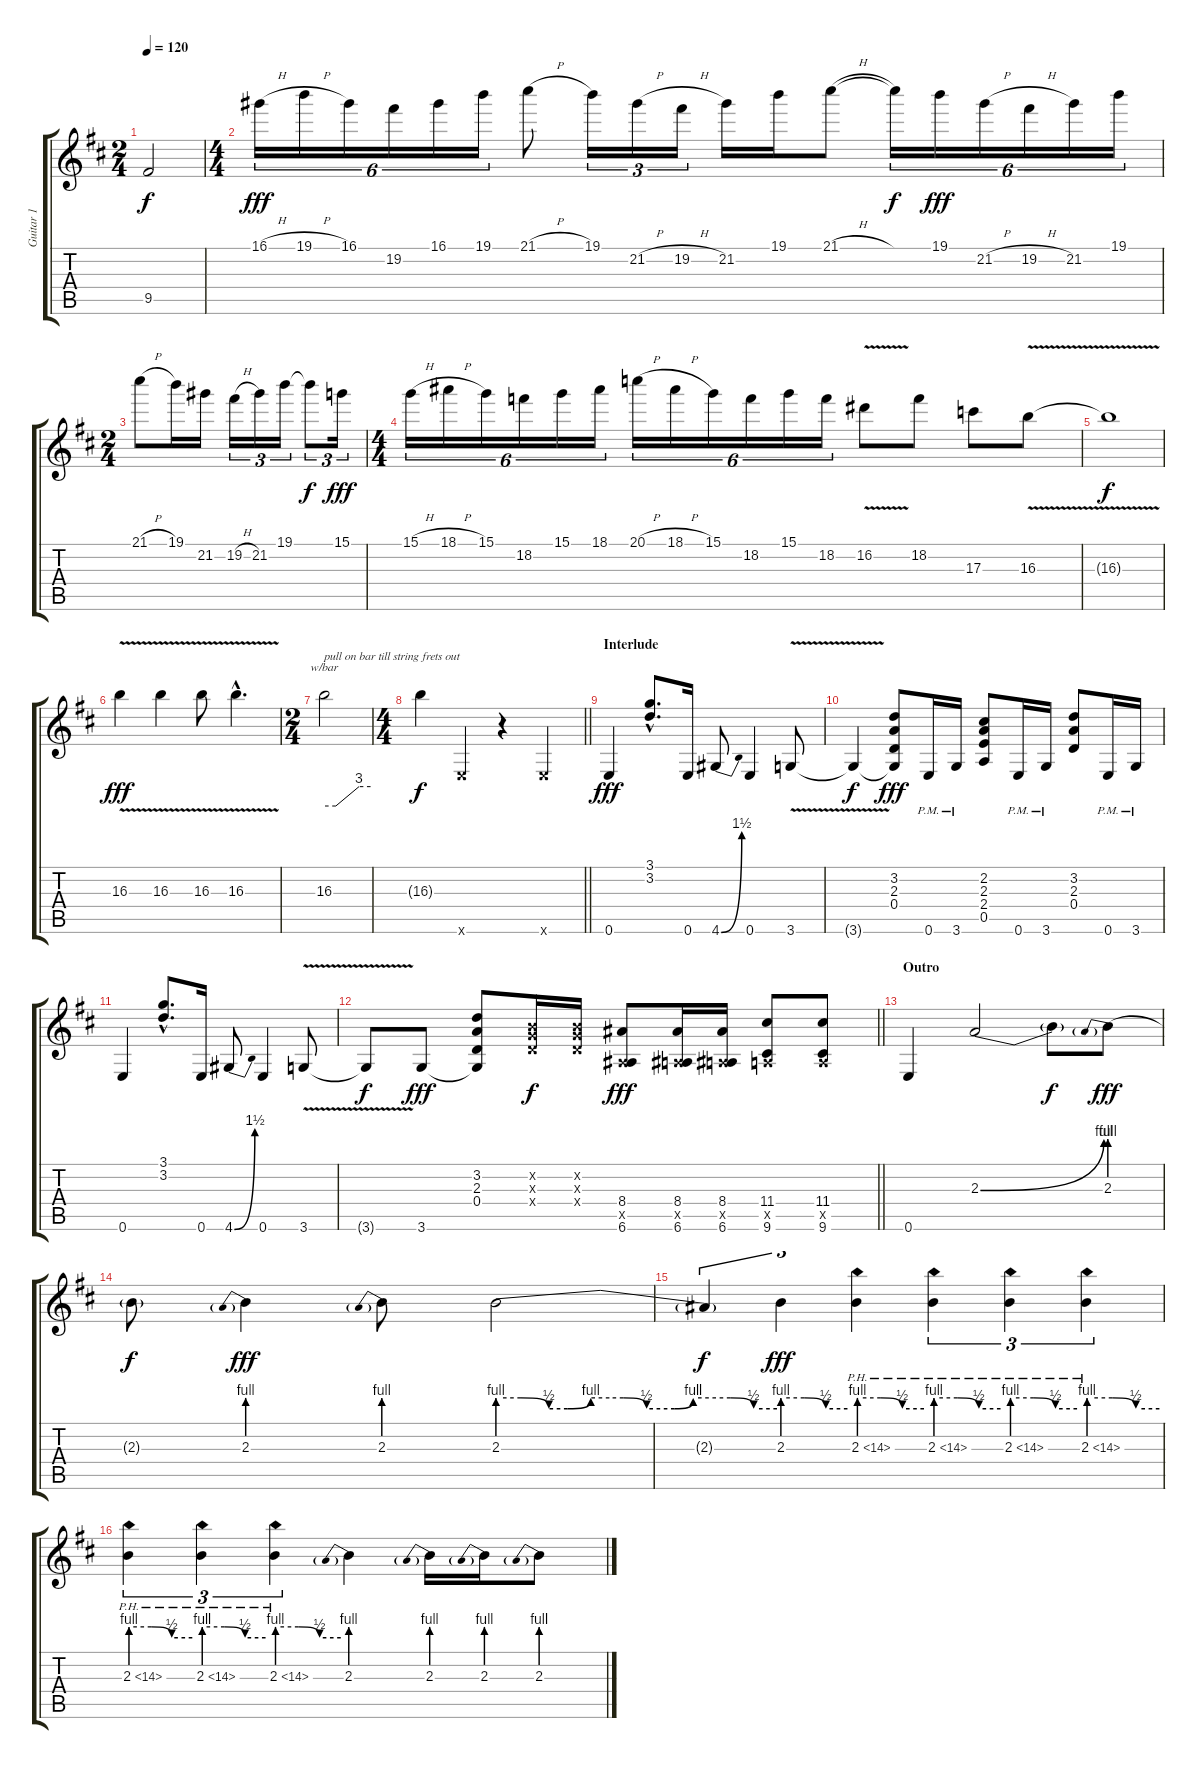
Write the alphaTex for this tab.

\track ("Guitar 1" "Guitar 1") {instrument distortionguitar}
\staff {score tabs}
\tuning (E4 B3 G3 D3 A2 E2) {hide}
\ts (2 4)
\tempo 120
\clef g2
\ks d
9.5{t}.2{dy f} |
\ts (4 4)
16.1{h}.16{tu (6 4) dy fff} 19.1{h}.16{tu (6 4)} 16.1.16{tu (6 4)} 19.2.16{tu (6 4)} 16.1.16{tu (6 4)} 19.1.16{tu (6 4)} 21.1{h}.8 19.1.16{tu (3 2)} 21.2{h}.16{tu (3 2)} 19.2{h}.16{tu (3 2)} 21.2.16 19.1.16 21.1{h}.8 21.1{t}.16{tu (6 4) dy f} 19.1.16{tu (6 4) dy fff} 21.2{h}.16{tu (6 4)} 19.2{h}.16{tu (6 4)} 21.2.16{tu (6 4)} 19.1.16{tu (6 4)} |
\ts (2 4)
21.1{h}.8 19.1.16 21.2.16 19.2{h}.16{tu (3 2)} 21.2.16{tu (3 2)} 19.1.16{tu (3 2)} 19.1{t}.8{tu (3 2) dy f} 15.1.16{tu (3 2) dy fff} |
\ts (4 4)
15.1{h}.16{tu (6 4)} 18.1{h}.16{tu (6 4)} 15.1.16{tu (6 4)} 18.2.16{tu (6 4)} 15.1.16{tu (6 4)} 18.1.16{tu (6 4)} 20.1{h}.16{tu (6 4)} 18.1{h}.16{tu (6 4)} 15.1.16{tu (6 4)} 18.2.16{tu (6 4)} 15.1.16{tu (6 4)} 18.2.16{tu (6 4)} 16.2{v}.8 18.2.8 17.3.8 16.3{v}.8 |
16.3{t}.1{dy f} |
16.3{v}.4{dy fff} 16.3{v}.4 16.3{v}.8 16.3{v hac}.4{d} |
\ts (2 4)
16.3.2{tbe (custom default 0 0 15 0 45 12 60 12) txt "pull on bar till string frets out"} |
\ts (4 4)
\barLineRight lightlight
16.3{t}.4{dy f} 0.6{x}.4 r.4 0.6{x}.4 |
\section ("" "Interlude")
0.6.4{dy fff} (3.1{hac} 3.2{hac}).8{d} 0.6.16 4.6{be (bend 0 0 60 6)}.8 0.6.4 3.6{v}.8 |
3.6{t}.4{dy f} (3.2 2.3 0.4 3.6{t}).8{dy fff} 0.6{pm}.16 3.6{pm}.16 (2.2 2.3 2.4 0.5).8 0.6{pm}.16 3.6{pm}.16 (3.2 2.3 0.4).8 0.6{pm}.16 3.6{pm}.16 |
0.6.4 (3.1{hac} 3.2{hac}).8{d} 0.6.16 4.6{be (bend 0 0 60 6)}.8 0.6.4 3.6{v}.8 |
\barLineRight lightlight
3.6{t}.8{dy f} 3.6.8{dy fff} (3.2 2.3 0.4 3.6{t}).8 (0.2{x} 0.3{x} 0.4{x}).16{dy f} (0.2{x} 0.3{x} 0.4{x}).16 (8.4 0.5{x} 6.6).8{dy fff} (8.4 0.5{x} 6.6).16 (8.4 0.5{x} 6.6).16 (11.4 0.5{x} 9.6).8 (11.4 0.5{x} 9.6).8 |
\section ("" "Outro")
0.6.4 2.3{be (bend 0 0 60 4)}.2 2.3{t}.8{dy f} 2.3{be (prebend 0 4 60 4)}.8{dy fff} |
2.3{t}.8{dy f} 2.3{be (prebend 0 4 60 4)}.4{dy fff} 2.3{be (prebend 0 4 60 4)}.8 2.3{be (custom 0 4 5 4 11 2 15 2 20 4 24 4 27 4 32 2 38 2 42 4 50 4 55 2 60 2)}.2 |
2.3{t}.4{tu (3 2) dy f} 2.3{be (custom 0 4 20 4 40 2 60 2)}.4{tu (3 2) dy fff} 2.3{be (custom 0 4 20 4 40 2 60 2) ph 12}.4{tu (3 2)} 2.3{be (custom 0 4 20 4 40 2 60 2) ph 12}.4{tu (3 2)} 2.3{be (custom 0 4 20 4 40 2 60 2) ph 12}.4{tu (3 2)} 2.3{be (custom 0 4 20 4 40 2 60 2) ph 12}.4{tu (3 2)} |
2.3{be (custom 0 4 20 4 40 2 60 2) ph 12}.4{tu (3 2)} 2.3{be (custom 0 4 20 4 40 2 60 2) ph 12}.4{tu (3 2)} 2.3{be (custom 0 4 20 4 40 2 60 2) ph 12}.4{tu (3 2)} 2.3{be (prebend 0 4 60 4)}.4 2.3{be (prebend 0 4 60 4)}.16 2.3{be (prebend 0 4 60 4)}.16 2.3{be (prebend 0 4 60 4)}.8
